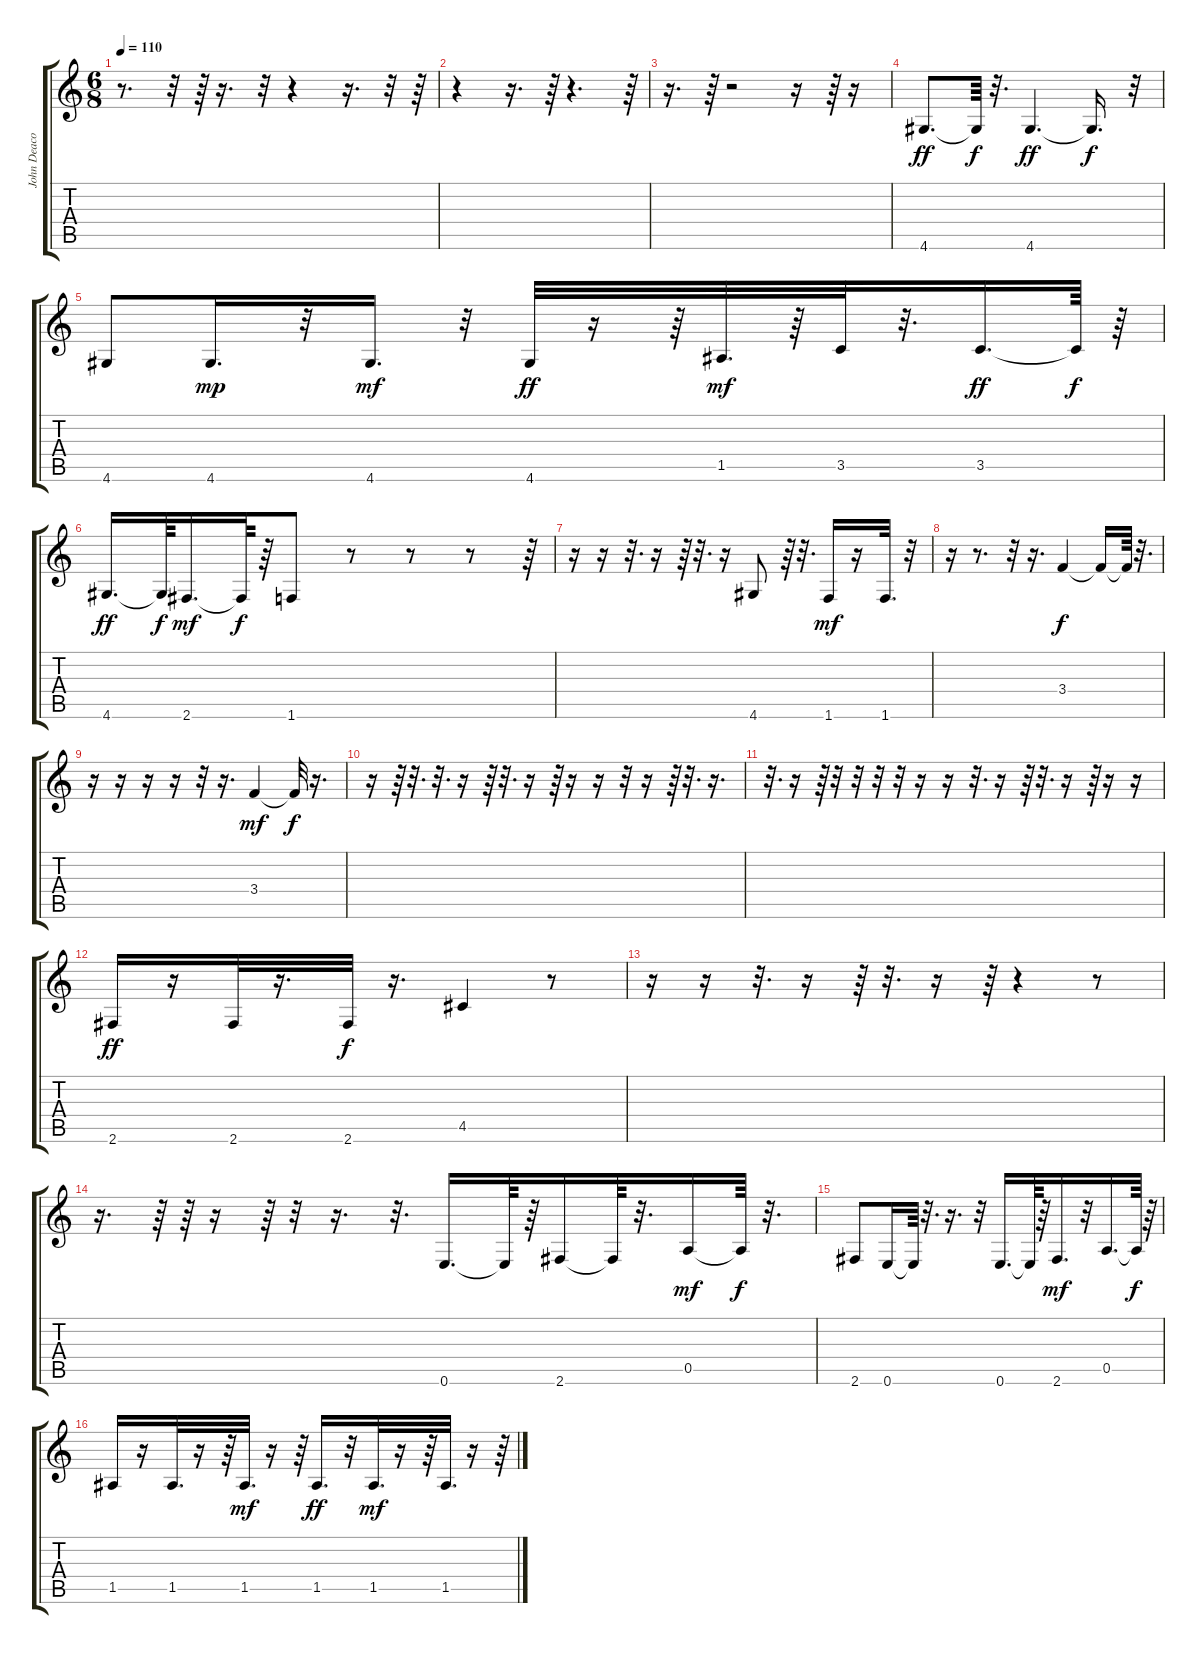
\track ("John Deacon" "John Deaco") {mute instrument fretlessbass}
\staff {score tabs}
\tuning (E4 B3 G3 D3 A2 E2) {hide}
\ts (6 8)
\tempo 110
\clef g2
\ks c
r.8{d dy f} r.32 r.64 r.16{d} r.32 r.4 r.16{d} r.32 r.64 |
r.4 r.16{d} r.64 r.4{d} r.64 |
r.16{d} r.64 r.2 r.16 r.64 r.16 |
4.6.8{d dy ff} 4.6{t}.64{dy f} r.32{d} 4.6.4{d dy ff} 4.6{t}.16{d dy f} r.32 |
4.6.8 4.6.16{d dy mp} r.32 4.6.16{d dy mf} r.32 4.6.32{dy ff} r.16 r.64 1.5.32{d dy mf} r.64 3.5.32 r.32{d} 3.5.16{d dy ff} 3.5{t}.64{dy f} r.64 |
4.6.16{d dy ff} 4.6{t}.64{dy f} 2.6.16{d dy mf} 2.6{t}.64{dy f} r.64 1.6.8 r.8 r.8 r.8 r.64 |
r.16 r.16 r.32{d} r.16 r.64 r.32{d} r.16 4.6.8 r.64 r.32{d} 1.6.16{dy mf} r.16 1.6.32{d} r.32 |
r.16 r.8{d} r.32 r.16{d} 3.4.4{dy f} 3.4{t}.16 3.4{t}.64 r.32{d} |
r.16 r.16 r.16 r.16 r.32 r.16{d} 3.4.4{dy mf} 3.4{t}.32{dy f} r.16{d} |
r.16 r.64 r.32{d} r.32{d} r.16 r.64 r.32{d} r.16 r.64 r.16 r.16 r.32 r.16 r.64 r.32{d} r.16{d} |
r.32{d} r.16 r.64 r.32 r.32 r.32 r.32 r.16 r.16 r.32{d} r.16 r.64 r.32{d} r.16 r.64 r.16 r.16 |
2.6.16{dy ff} r.16 2.6.32 r.16{d} 2.6.32{dy f} r.16{d} 4.5.4 r.8 |
r.16 r.16 r.32{d} r.16 r.64 r.32{d} r.16 r.64 r.4 r.8 |
r.16{d} r.64 r.64 r.16 r.64 r.32 r.16{d} r.32{d} 0.6.16{d} 0.6{t}.64 r.64 2.6.16 2.6{t}.64 r.32{d} 0.5.16{dy mf} 0.5{t}.64{dy f} r.32{d} |
2.6.8 0.6.16 0.6{t}.64 r.32{d} r.16{d} r.32 0.6.16{d} 0.6{t}.64 r.64 2.6.16{d dy mf} r.32 0.5.16{d} 0.5{t}.64{dy f} r.64 |
1.5.16 r.16 1.5.32{d} r.16 r.64 1.5.32{d dy mf} r.16 r.64 1.5.16{d dy ff} r.32 1.5.32{d dy mf} r.16 r.64 1.5.32{d} r.16 r.64
